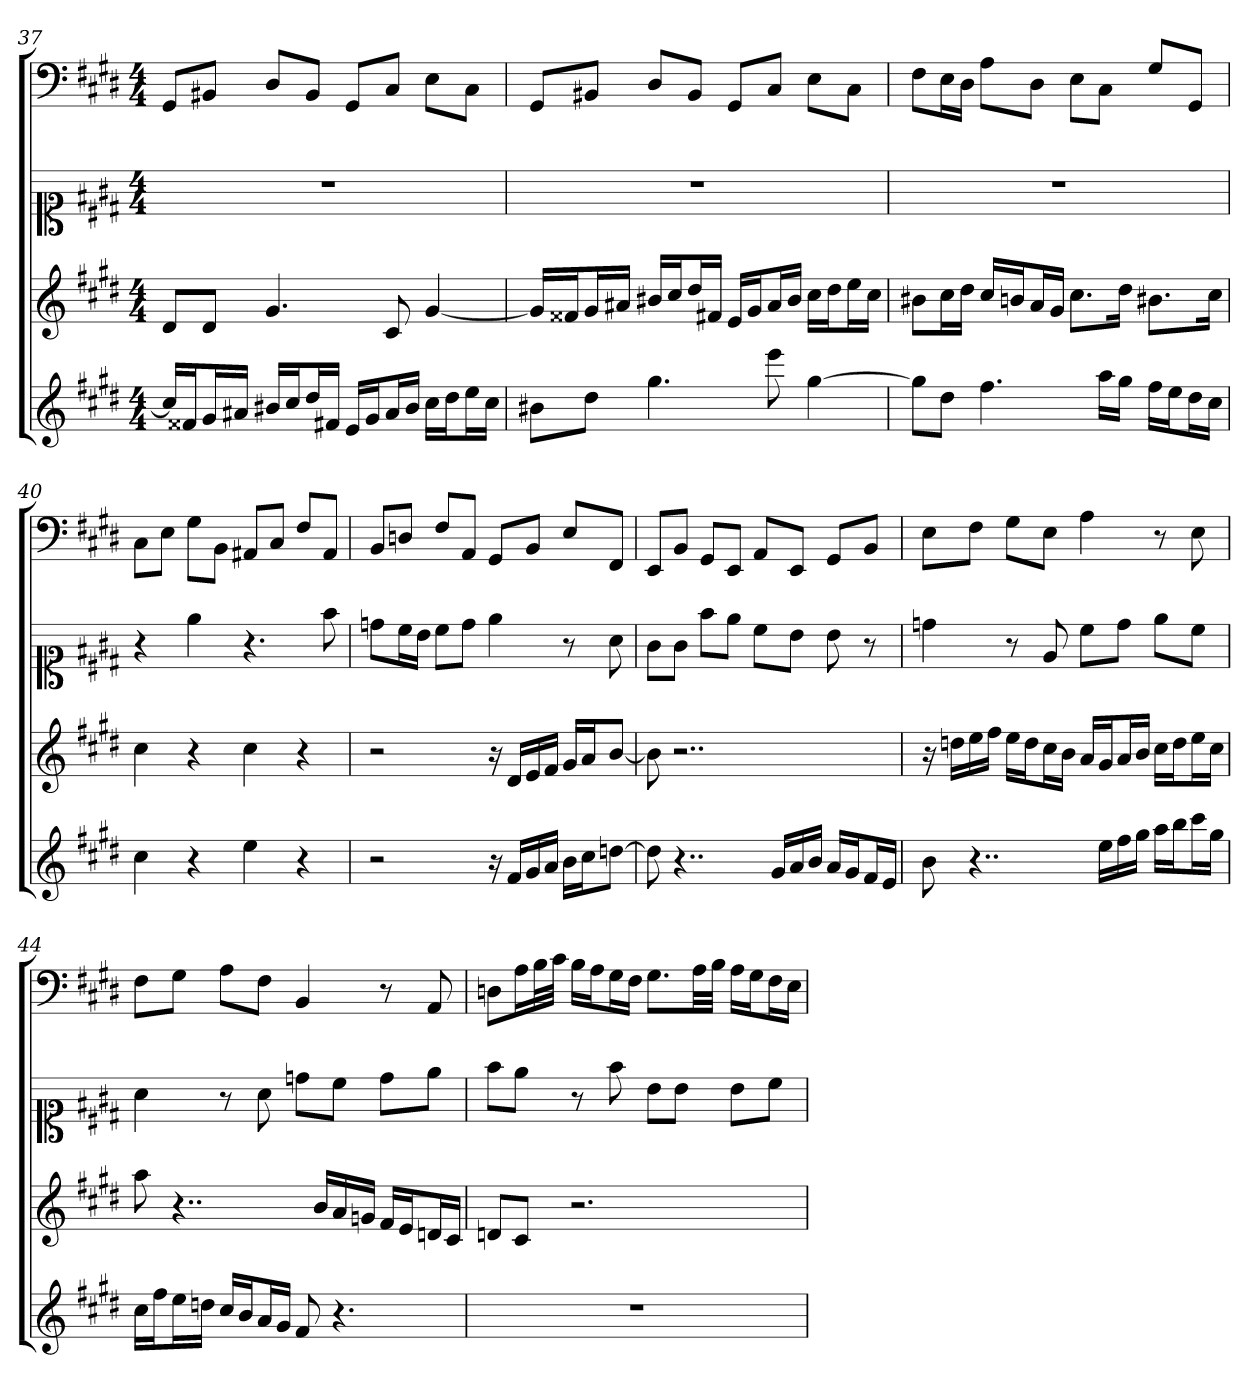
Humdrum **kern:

**kern	**kern	**kern	**kern
*part4	*part3	*part2	*part1
*staff4	*staff3	*staff2	*staff1
*	*	*clefC1	*clefF4
*k[f#c#g#d#]	*k[f#c#g#d#]	*k[f#c#g#d#]	*k[f#c#g#d#]
*E:	*E:	*E:	*E:
*M4/4	*M4/4	*M4/4	*M4/4
=37	=37	=37	=37
16cc#LL]	8d#L	1r	8GG#/L
16f##XJ	.	.	.
16g#L	8d#J	.	8BB#X/J
16a#XJJ	.	.	.
16b#XLL	4.g#	.	8D#/L
16cc#J	.	.	.
16dd#L	.	.	8BB#/J
16f#XJJ	.	.	.
16eLL	.	.	8GG#/L
16g#J	.	.	.
16a#L	8c#	.	8C#/J
16b#JJ	.	.	.
16cc#LL	[4g#	.	8E\L
16dd#J	.	.	.
16eeL	.	.	8C#\J
16cc#JJ	.	.	.
=38	=38	=38	=38
8b#XL	16g#LL]	1r	8GG#/L
.	16f##XJ	.	.
8dd#J	16g#L	.	8BB#X/J
.	16a#XJJ	.	.
4.gg#	16b#XLL	.	8D#/L
.	16cc#J	.	.
.	16dd#L	.	8BB#/J
.	16f#XJJ	.	.
.	16eLL	.	8GG#/L
.	16g#J	.	.
8eee	16a#L	.	8C#/J
.	16b#JJ	.	.
[4gg#	16cc#LL	.	8E\L
.	16dd#J	.	.
.	16eeL	.	8C#\J
.	16cc#JJ	.	.
=39	=39	=39	=39
8gg#L]	8b#XL	1r	8F#\L
8dd#J	16cc#L	.	16E\L
.	16dd#JJ	.	16D#\JJ
4.ff#	16cc#LL	.	8A\L
.	16bnJ	.	.
.	16aL	.	8D#\J
.	16g#JJ	.	.
.	8.cc#L	.	8E\L
16aaLL	.	.	8C#\J
16gg#JJ	16dd#Jk	.	.
16ff#LL	8.b#XL	.	8G#/L
16eeJ	.	.	.
16dd#L	.	.	8GG#/J
16cc#JJ	16cc#Jk	.	.
=40	=40	=40	=40
4cc#	4cc#	4r	8C#\L
.	.	.	8E\J
4r	4r	4ee	8G#\L
.	.	.	8BB\J
4ee	4cc#	4.r	8AA#X/L
.	.	.	8C#/J
4r	4r	.	8F#/L
.	.	8ff#	8AA#/J
=41	=41	=41	=41
2r	2r	8ddn\L	8BB/L
.	.	16cc#\L	8Dn/J
.	.	16b\JJ	.
.	.	8cc#\L	8F#/L
.	.	8dd\J	8AA/J
16r	16r	4ee	8GG#/L
16f#LL	16d#LL	.	.
16g#	16e	.	8BB/J
16aJJ	16f#JJ	.	.
16bLL	16g#LL	8r	8E/L
16cc#J	16aJ	.	.
[8ddnJ	[8bJ	8a	8FF#/J
=42	=42	=42	=42
8dd]	8b]	8g#\L	8EE/L
4..r	2..r	8g#\J	8BB/J
.	.	8ff#\L	8GG#/L
.	.	8ee\J	8EE/J
.	.	8cc#\L	8AA/L
16g#LL	.	.	.
16a	.	8b\J	8EE/J
16bJJ	.	.	.
16aLL	.	8b	8GG#/L
16g#J	.	.	.
16f#L	.	8r	8BB/J
16eJJ	.	.	.
=43	=43	=43	=43
8b	16r	4ddn	8E\L
.	16ddnLL	.	.
4..r	16ee	.	8F#\J
.	16ff#JJ	.	.
.	16eeLL	8r	8G#\L
.	16ddJ	.	.
.	16cc#L	8e	8E\J
.	16bJJ	.	.
.	16aLL	8cc#\L	4A
16eeLL	16g#J	.	.
16ff#	16aL	8dd\J	.
16gg#JJ	16bJJ	.	.
16aaLL	16cc#LL	8ee\L	8r
16bbJ	16ddJ	.	.
16ccc#L	16eeL	8cc#\J	8E
16gg#JJ	16cc#JJ	.	.
=44	=44	=44	=44
16cc#LL	8aa	4a	8F#\L
16ff#J	.	.	.
16eeL	4..r	.	8G#\J
16ddnJJ	.	.	.
16cc#LL	.	8r	8A\L
16bJ	.	.	.
16aL	.	8a	8F#\J
16g#JJ	.	.	.
8f#	.	8ddn\L	4BB
.	16bLL	.	.
4.r	16a	8cc#\J	.
.	16gnJJ	.	.
.	16f#LL	8dd\L	8r
.	16eJ	.	.
.	16dnL	8ee\J	8AA
.	16c#JJ	.	.
=45	=45	=45	=45
1r	8dnL	8ff#\L	8Dn\L
.	8c#J	8ee\J	16A\L
.	.	.	32B\L
.	.	.	32c#\JJJ
.	2.r	8r	16B\LL
.	.	.	16A\J
.	.	8ff#	16G#\L
.	.	.	16F#\JJ
.	.	8b\L	8.G#\L
.	.	8b\J	.
.	.	.	32A\LL
.	.	.	32B\JJJ
.	.	8b\L	16A\LL
.	.	.	16G#\J
.	.	8cc#\J	16F#\L
.	.	.	16E\JJ
=	=	=	=
*-	*-	*-	*-
